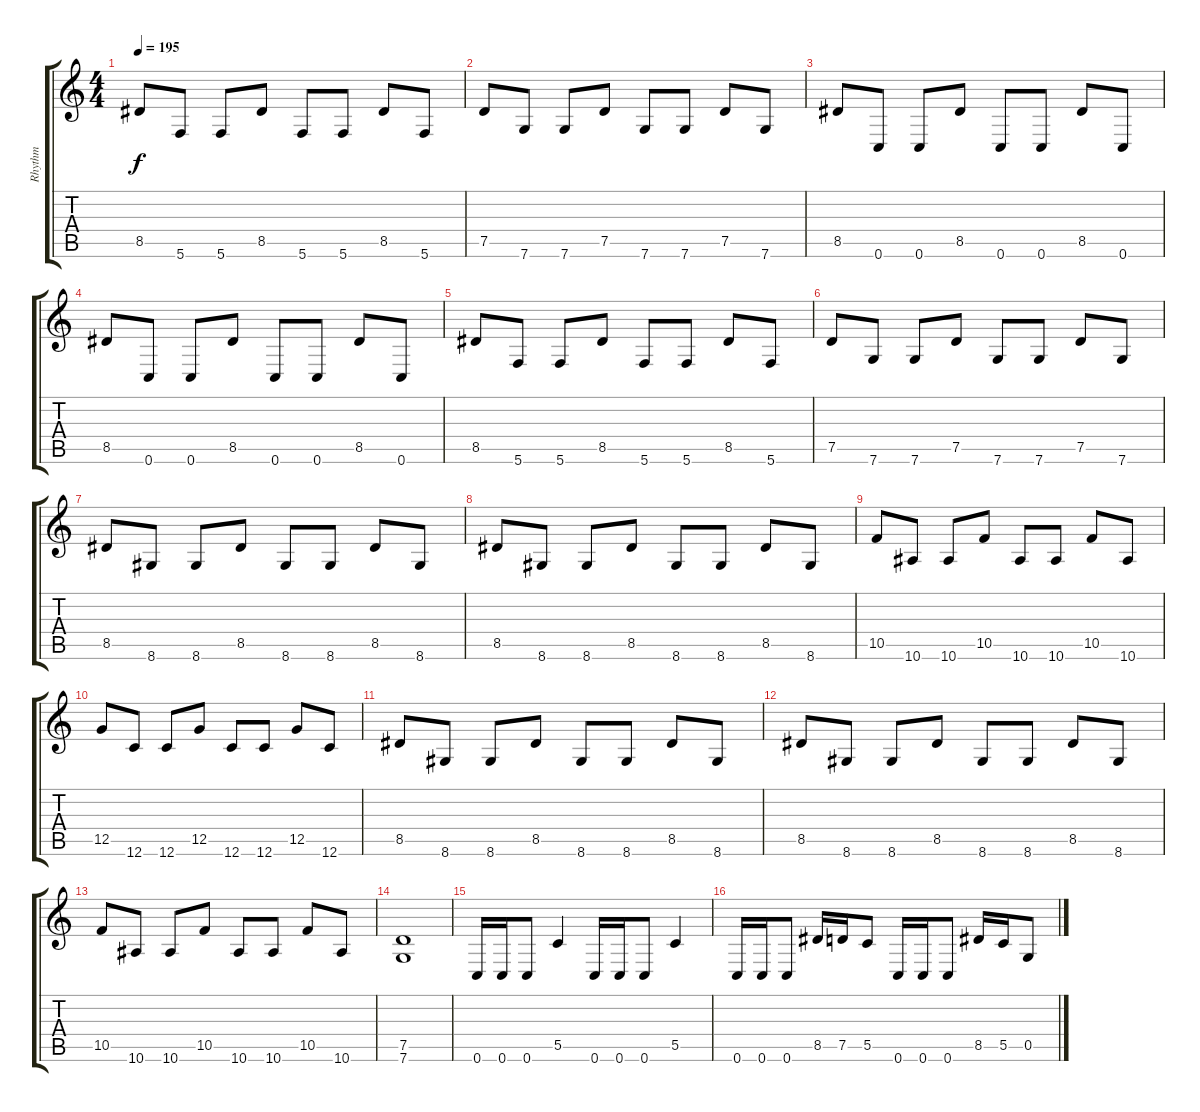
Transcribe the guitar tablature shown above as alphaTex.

\track ("Rhythm" "Rhythm") {instrument distortionguitar}
\staff {score tabs}
\tuning (D4 A3 F3 C3 G2 C2) {hide}
\ts (4 4)
\tempo 195
\clef g2
\ks c
8.5.8{dy f} 5.6.8 5.6.8 8.5.8 5.6.8 5.6.8 8.5.8 5.6.8 |
7.5.8 7.6.8 7.6.8 7.5.8 7.6.8 7.6.8 7.5.8 7.6.8 |
8.5.8 0.6.8 0.6.8 8.5.8 0.6.8 0.6.8 8.5.8 0.6.8 |
8.5.8 0.6.8 0.6.8 8.5.8 0.6.8 0.6.8 8.5.8 0.6.8 |
8.5.8 5.6.8 5.6.8 8.5.8 5.6.8 5.6.8 8.5.8 5.6.8 |
7.5.8 7.6.8 7.6.8 7.5.8 7.6.8 7.6.8 7.5.8 7.6.8 |
8.5.8 8.6.8 8.6.8 8.5.8 8.6.8 8.6.8 8.5.8 8.6.8 |
8.5.8 8.6.8 8.6.8 8.5.8 8.6.8 8.6.8 8.5.8 8.6.8 |
10.5.8 10.6.8 10.6.8 10.5.8 10.6.8 10.6.8 10.5.8 10.6.8 |
12.5.8 12.6.8 12.6.8 12.5.8 12.6.8 12.6.8 12.5.8 12.6.8 |
8.5.8 8.6.8 8.6.8 8.5.8 8.6.8 8.6.8 8.5.8 8.6.8 |
8.5.8 8.6.8 8.6.8 8.5.8 8.6.8 8.6.8 8.5.8 8.6.8 |
10.5.8 10.6.8 10.6.8 10.5.8 10.6.8 10.6.8 10.5.8 10.6.8 |
(7.5 7.6).1 |
0.6.16 0.6.16 0.6.8 5.5.4 0.6.16 0.6.16 0.6.8 5.5.4 |
0.6.16 0.6.16 0.6.8 8.5.16 7.5.16 5.5.8 0.6.16 0.6.16 0.6.8 8.5.16 5.5.16 0.5.8
